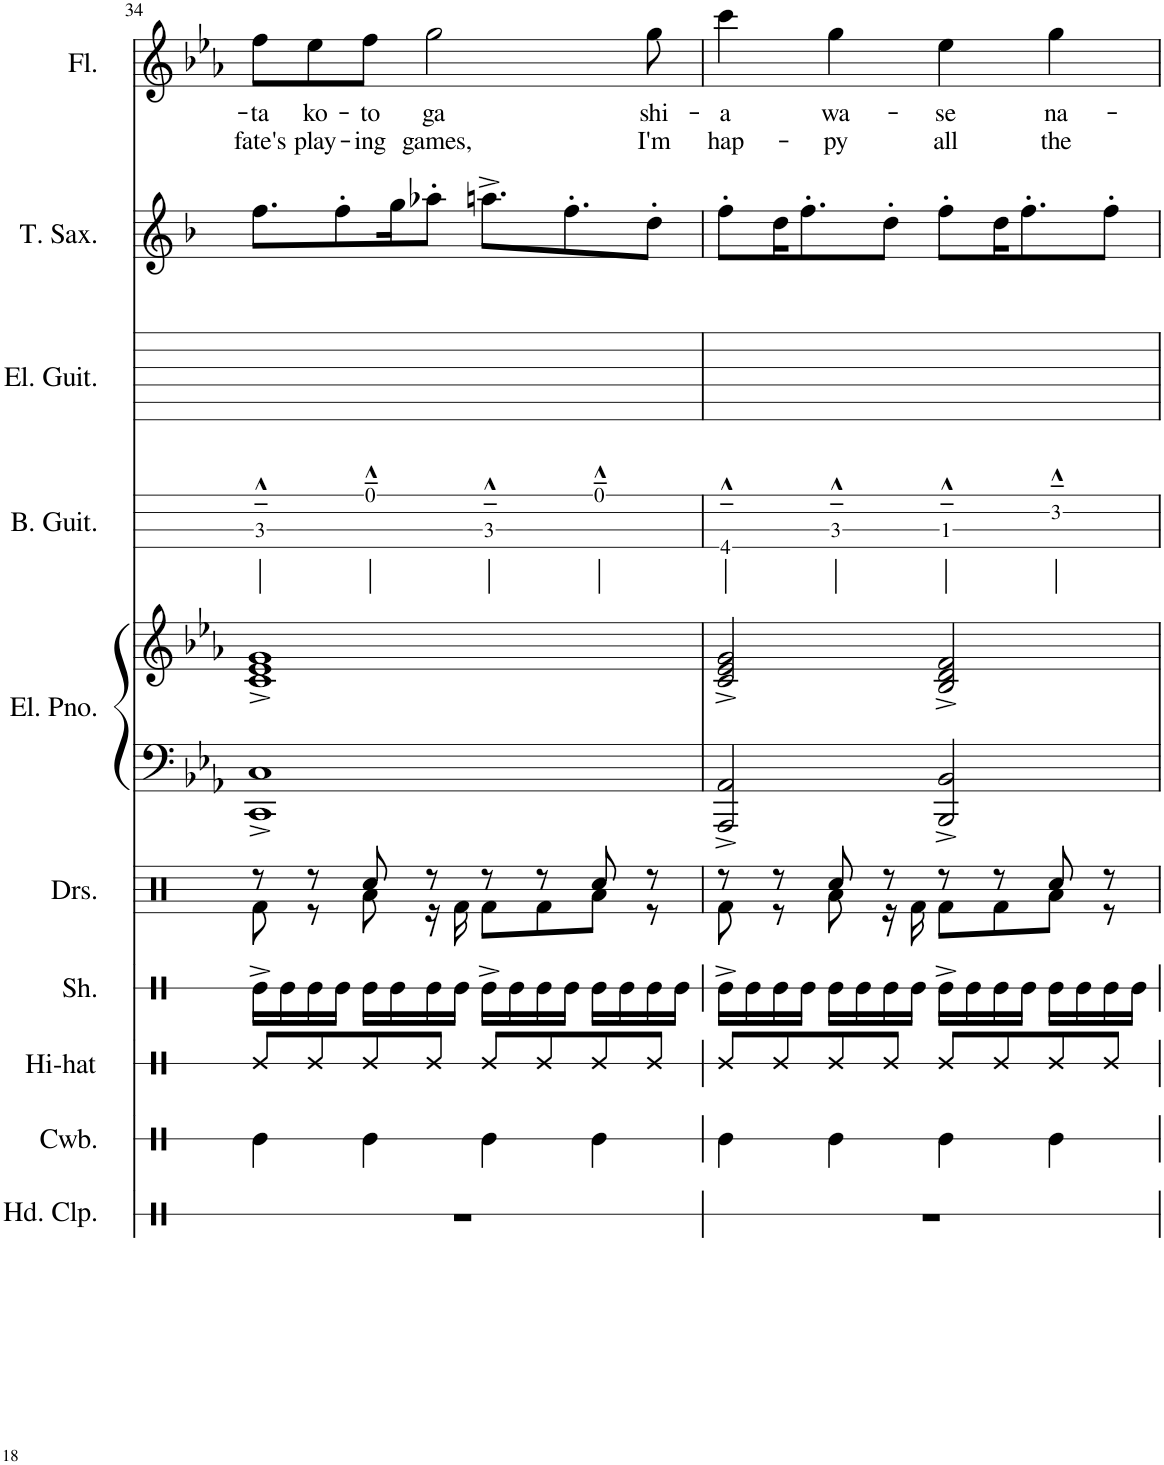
**kern	**kern	**kern	**kern	**kern	**kern	**kern	**kern	**kern	**kern	**kern	**text	**text
*part10	*part9	*part8	*part7	*part6	*part5	*part5	*part4	*part3	*part2	*part1	*part1	*part1
*staff11	*staff10	*staff9	*staff8	*staff7	*staff6	*staff5	*staff4	*staff3	*staff2	*staff1	*staff1	*staff1
*I"Hand Clap	*I"Cowbell	*I"Hi-hat	*I"Shaker	*I"Drumset	*I"Electric Piano	*	*I"Bass Guitar	*I"Electric Guitar (Muted)	*I"Tenor Saxophone	*I"Flute	*	*
*I'Hd. Clp.	*I'Cwb.	*I'Hi-hat	*I'Sh.	*I'Drs.	*I'El. Pno.	*	*I'B. Guit.	*I'El. Guit.	*I'T. Sax.	*I'Fl.	*	*
!!LO:PB:g=z
*clefX	*clefX	*clefX	*clefX	*clefX	*clefF4	*clefG2	*	*	*clefG2	*clefG2	*	*
*	*	*	*	*	*	*	*	*	*Trd8c14	*	*	*
*k[]	*k[]	*k[]	*k[]	*k[]	*k[b-e-a-]	*k[b-e-a-]	*k[b-e-a-]	*k[b-e-a-]	*k[b-]	*k[b-e-a-]	*	*
*M4/4	*M4/4	*M4/4	*M4/4	*M4/4	*M4/4	*M4/4	*M4/4	*M4/4	*M4/4	*M4/4	*	*
*met(c)	*met(c)	*met(c)	*met(c)	*met(c)	*met(c)	*met(c)	*met(c)	*met(c)	*met(c)	*met(c)	*	*
=34	=34	=34	=34	=34	=34	=34	=34	=34	=34	=34	=34	=34
*	*	*	*	*^	*	*	*	*	*	*	*	*
!	!	!	!	!	!	!	!	!	!	!	!	!LO:LY:b	!LO:LY:b
1r	4Re\	8Re/L	16Re^\LL	8r	8Rf\	1CC^ 1C^	1c^ 1e-^ 1g^	4CC~^^\	1r	8.ff\L	8ff\L	-ta	fate's
.	.	.	16Re\	.	.	.	.	.	.	.	.	.	.
!	!	!	!	!	!	!	!	!	!	!	!	!LO:LY:b	!LO:LY:b
.	.	8Re/	16Re\	8r	8r	.	.	.	.	.	8ee-\	ko-	play-
.	.	.	16Re\JJ	.	.	.	.	.	.	8ff'\	.	.	.
!	!	!	!	!	!	!	!	!	!	!	!	!LO:LY:b	!LO:LY:b
.	4Re\	8Re/	16Re\LL	8Rcc/	8Ra\	.	.	4GG~^^\	.	.	8ff\J	-to	-ing
.	.	.	16Re\	.	.	.	.	.	.	16gg\K	.	.	.
!	!	!	!	!	!	!	!	!	!	!	!	!LO:LY:b	!LO:LY:b
.	.	8Re/J	16Re\	8r	16r	.	.	.	.	8aa-X'\J	2gg\	ga	games,
.	.	.	16Re\JJ	.	16Rf\	.	.	.	.	.	.	.	.
.	4Re\	8Re/L	16Re^\LL	8r	8Rf\L	.	.	4CC~^^\	.	8.aan^\L	.	.	.
.	.	.	16Re\	.	.	.	.	.	.	.	.	.	.
.	.	8Re/	16Re\	8r	8Rf\	.	.	.	.	.	.	.	.
.	.	.	16Re\JJ	.	.	.	.	.	.	8.ff'\	.	.	.
.	4Re\	8Re/	16Re\LL	8Rcc/	8Ra\J	.	.	4GG~^^\	.	.	.	.	.
.	.	.	16Re\	.	.	.	.	.	.	.	.	.	.
!	!	!	!	!	!	!	!	!	!	!	!	!LO:LY:b	!LO:LY:b
.	.	8Re/J	16Re\	8r	8r	.	.	.	.	8dd'\J	8gg\	shi-	I'm
.	.	.	16Re\JJ	.	.	.	.	.	.	.	.	.	.
=35	=35	=35	=35	=35	=35	=35	=35	=35	=35	=35	=35	=35	=35
!	!	!	!	!	!	!	!	!	!	!	!	!LO:LY:b	!LO:LY:b
1r	4Re\	8Re/L	16Re^\LL	8r	8Rf\	2AAA-/^ 2AA-/^	2c/^ 2e-/^ 2g/^	4AAA-~^^\	1r	8ff'\L	4ccc\	-a	hap-
.	.	.	16Re\	.	.	.	.	.	.	.	.	.	.
.	.	8Re/	16Re\	8r	8r	.	.	.	.	16dd\K	.	.	.
.	.	.	16Re\JJ	.	.	.	.	.	.	8.ff'\	.	.	.
!	!	!	!	!	!	!	!	!	!	!	!	!LO:LY:b	!LO:LY:b
.	4Re\	8Re/	16Re\LL	8Rcc/	8Ra\	.	.	4CC~^^\	.	.	4gg\	wa-	-py
.	.	.	16Re\	.	.	.	.	.	.	.	.	.	.
.	.	8Re/J	16Re\	8r	16r	.	.	.	.	8dd'\J	.	.	.
.	.	.	16Re\JJ	.	16Rf\	.	.	.	.	.	.	.	.
!	!	!	!	!	!	!	!	!	!	!	!	!LO:LY:b	!LO:LY:b
.	4Re\	8Re/L	16Re^\LL	8r	8Rf\L	2BBB-/^ 2BB-/^	2B-/^ 2d/^ 2f/^	4BBB-~^^\	.	8ff'\L	4ee-\	-se	all
.	.	.	16Re\	.	.	.	.	.	.	.	.	.	.
.	.	8Re/	16Re\	8r	8Rf\	.	.	.	.	16dd\K	.	.	.
.	.	.	16Re\JJ	.	.	.	.	.	.	8.ff'\	.	.	.
!	!	!	!	!	!	!	!	!	!	!	!	!LO:LY:b	!LO:LY:b
.	4Re\	8Re/	16Re\LL	8Rcc/	8Ra\J	.	.	4FF~^^\	.	.	4gg\	na-	the
.	.	.	16Re\	.	.	.	.	.	.	.	.	.	.
.	.	8Re/J	16Re\	8r	8r	.	.	.	.	8ff'\J	.	.	.
.	.	.	16Re\JJ	.	.	.	.	.	.	.	.	.	.
*	*	*	*	*v	*v	*	*	*	*	*	*	*	*
=	=	=	=	=	=	=	=	=	=	=	=	=
*-	*-	*-	*-	*-	*-	*-	*-	*-	*-	*-	*-	*-
